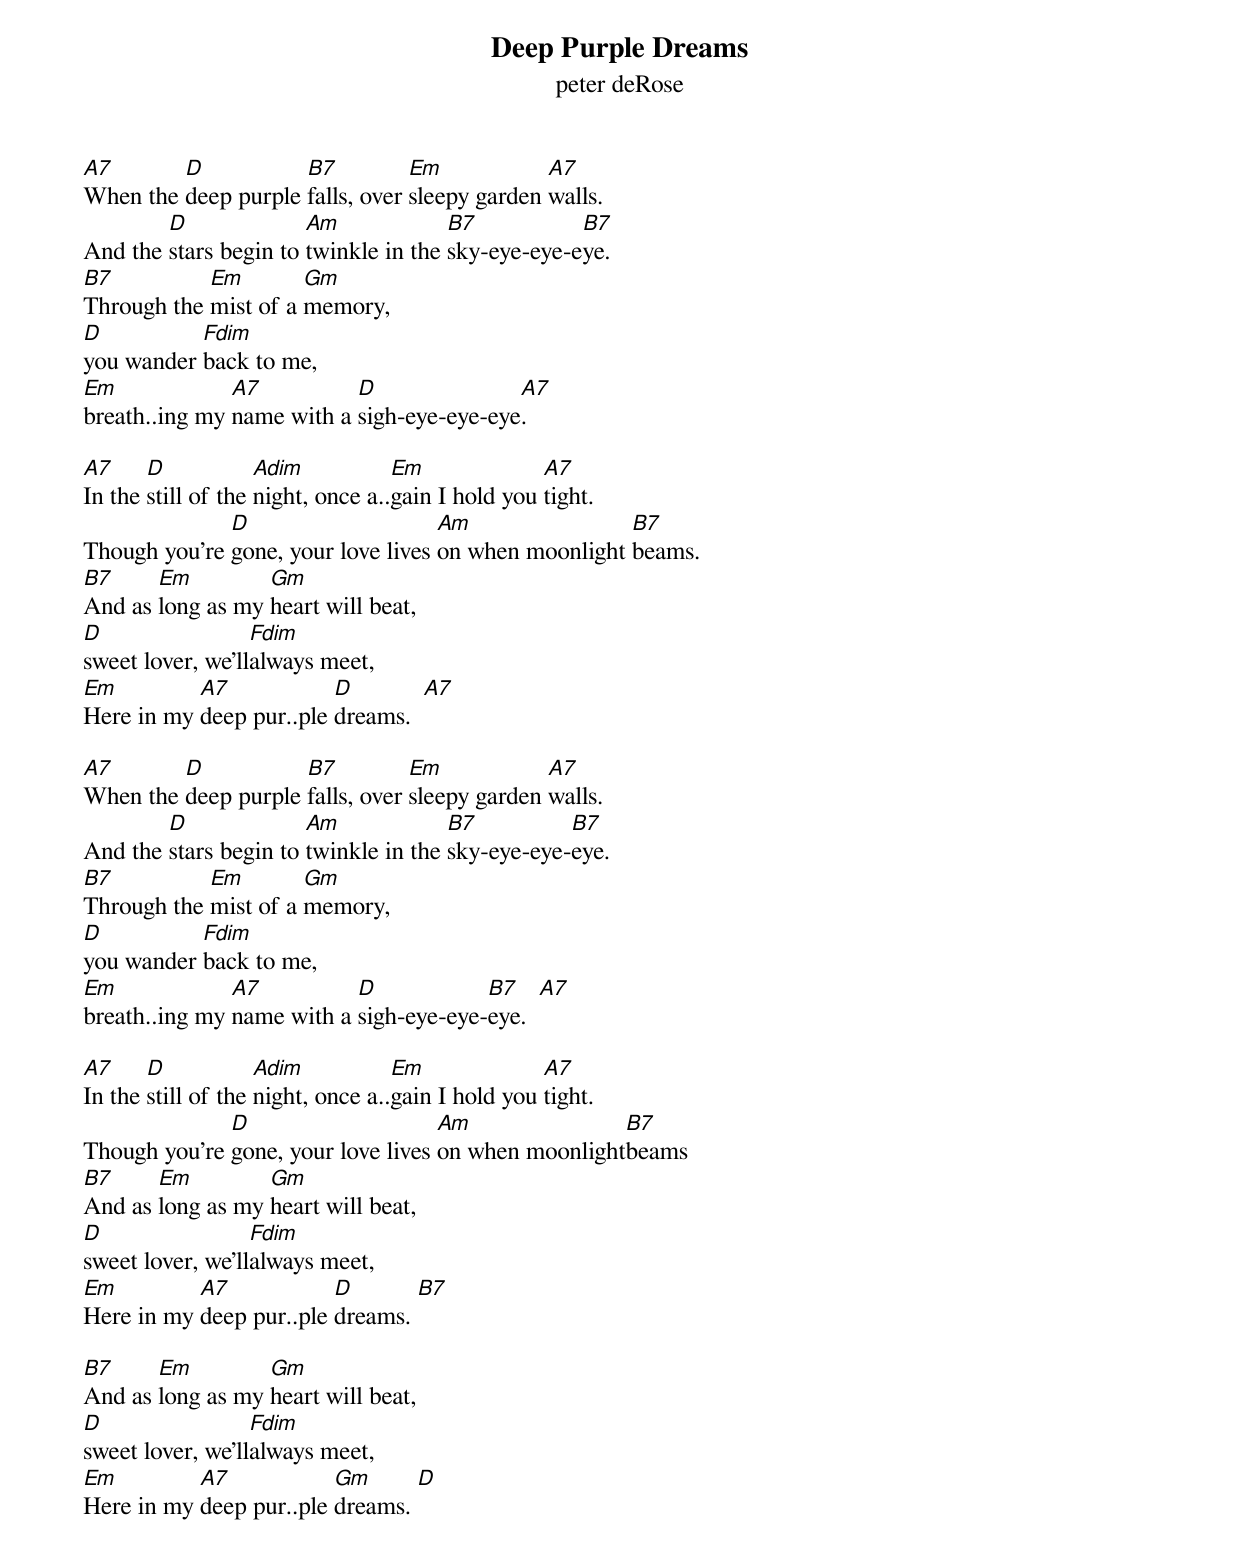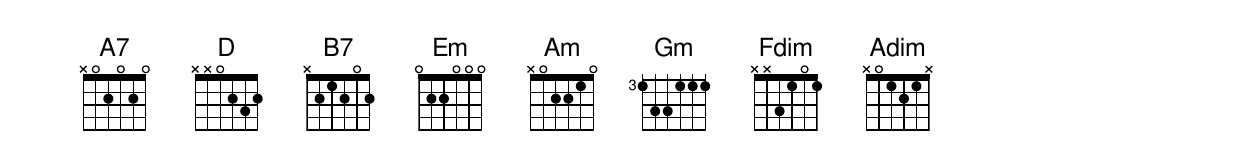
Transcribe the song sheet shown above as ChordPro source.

{title: Deep Purple Dreams}
{subtitle: peter deRose}

[A7]When the [D]deep purple [B7]falls, over [Em]sleepy garden [A7]walls.
And the [D]stars begin to [Am]twinkle in the [B7]sky-eye-eye-e[B7]ye.
[B7]Through the [Em]mist of a [Gm]memory,
[D]you wander [Fdim]back to me,
[Em]breath..ing my [A7]name with a [D]sigh-eye-eye-eye[A7].

[A7]In the [D]still of the [Adim]night, once a..[Em]gain I hold you [A7]tight.
Though you're [D]gone, your love lives [Am]on when moonlight [B7]beams.
[B7]And as [Em]long as my [Gm]heart will beat,
[D]sweet lover, we'll[Fdim]always meet,
[Em]Here in my [A7]deep pur..ple [D]dreams.  [A7]

[A7]When the [D]deep purple [B7]falls, over [Em]sleepy garden [A7]walls.
And the [D]stars begin to [Am]twinkle in the [B7]sky-eye-eye-[B7]eye.
[B7]Through the [Em]mist of a [Gm]memory,
[D]you wander [Fdim]back to me,
[Em]breath..ing my [A7]name with a [D]sigh-eye-eye-[B7]eye.  [A7]

[A7]In the [D]still of the [Adim]night, once a..[Em]gain I hold you [A7]tight.
Though you're [D]gone, your love lives [Am]on when moonlight[B7]beams
[B7]And as [Em]long as my [Gm]heart will beat,
[D]sweet lover, we'll[Fdim]always meet,
[Em]Here in my [A7]deep pur..ple [D]dreams. [B7]

[B7]And as [Em]long as my [Gm]heart will beat,
[D]sweet lover, we'll[Fdim]always meet,
[Em]Here in my [A7]deep pur..ple [Gm]dreams. [D]

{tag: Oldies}
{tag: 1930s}
